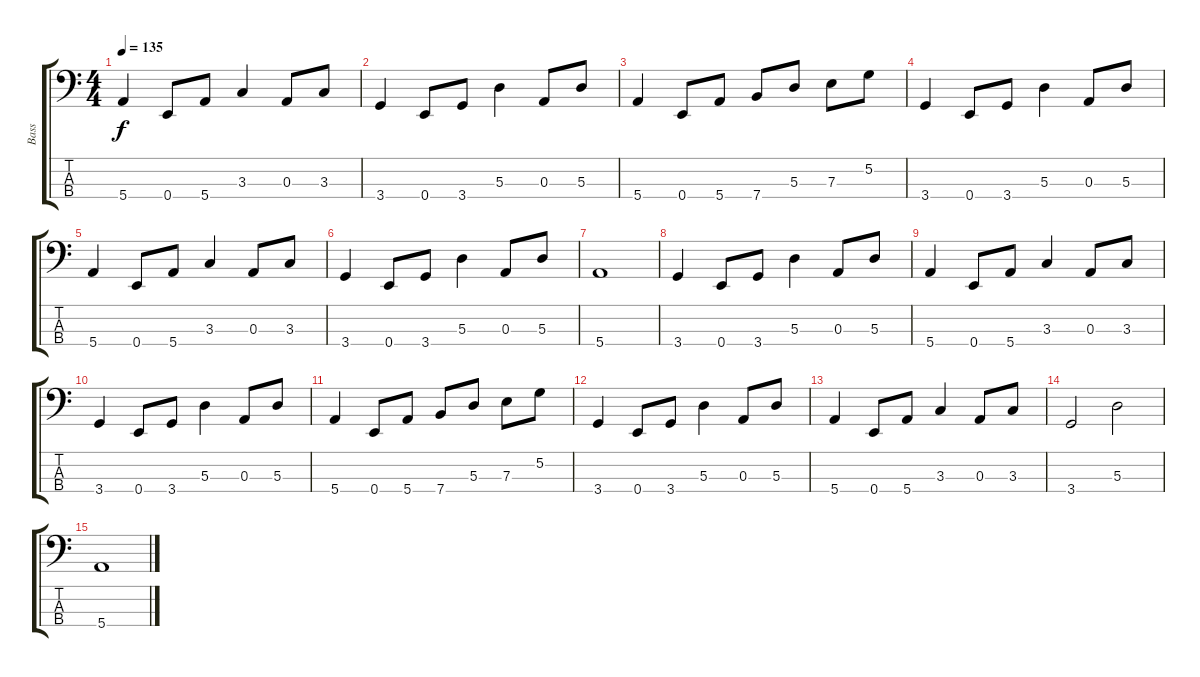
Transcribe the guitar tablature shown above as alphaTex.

\track ("Bass" "Bass") {instrument electricbassfinger}
\staff {score tabs}
\tuning (G2 D2 A1 E1) {hide}
\ts (4 4)
\tempo 135
\clef f4
\ks c
5.4.4{dy f} 0.4.8 5.4.8 3.3.4 0.3.8 3.3.8 |
3.4.4 0.4.8 3.4.8 5.3.4 0.3.8 5.3.8 |
5.4.4 0.4.8 5.4.8 7.4.8 5.3.8 7.3.8 5.2.8 |
3.4.4 0.4.8 3.4.8 5.3.4 0.3.8 5.3.8 |
5.4.4 0.4.8 5.4.8 3.3.4 0.3.8 3.3.8 |
3.4.4 0.4.8 3.4.8 5.3.4 0.3.8 5.3.8 |
5.4.1 |
3.4.4 0.4.8 3.4.8 5.3.4 0.3.8 5.3.8 |
5.4.4 0.4.8 5.4.8 3.3.4 0.3.8 3.3.8 |
3.4.4 0.4.8 3.4.8 5.3.4 0.3.8 5.3.8 |
5.4.4 0.4.8 5.4.8 7.4.8 5.3.8 7.3.8 5.2.8 |
3.4.4 0.4.8 3.4.8 5.3.4 0.3.8 5.3.8 |
5.4.4 0.4.8 5.4.8 3.3.4 0.3.8 3.3.8 |
3.4.2 5.3.2 |
5.4.1
